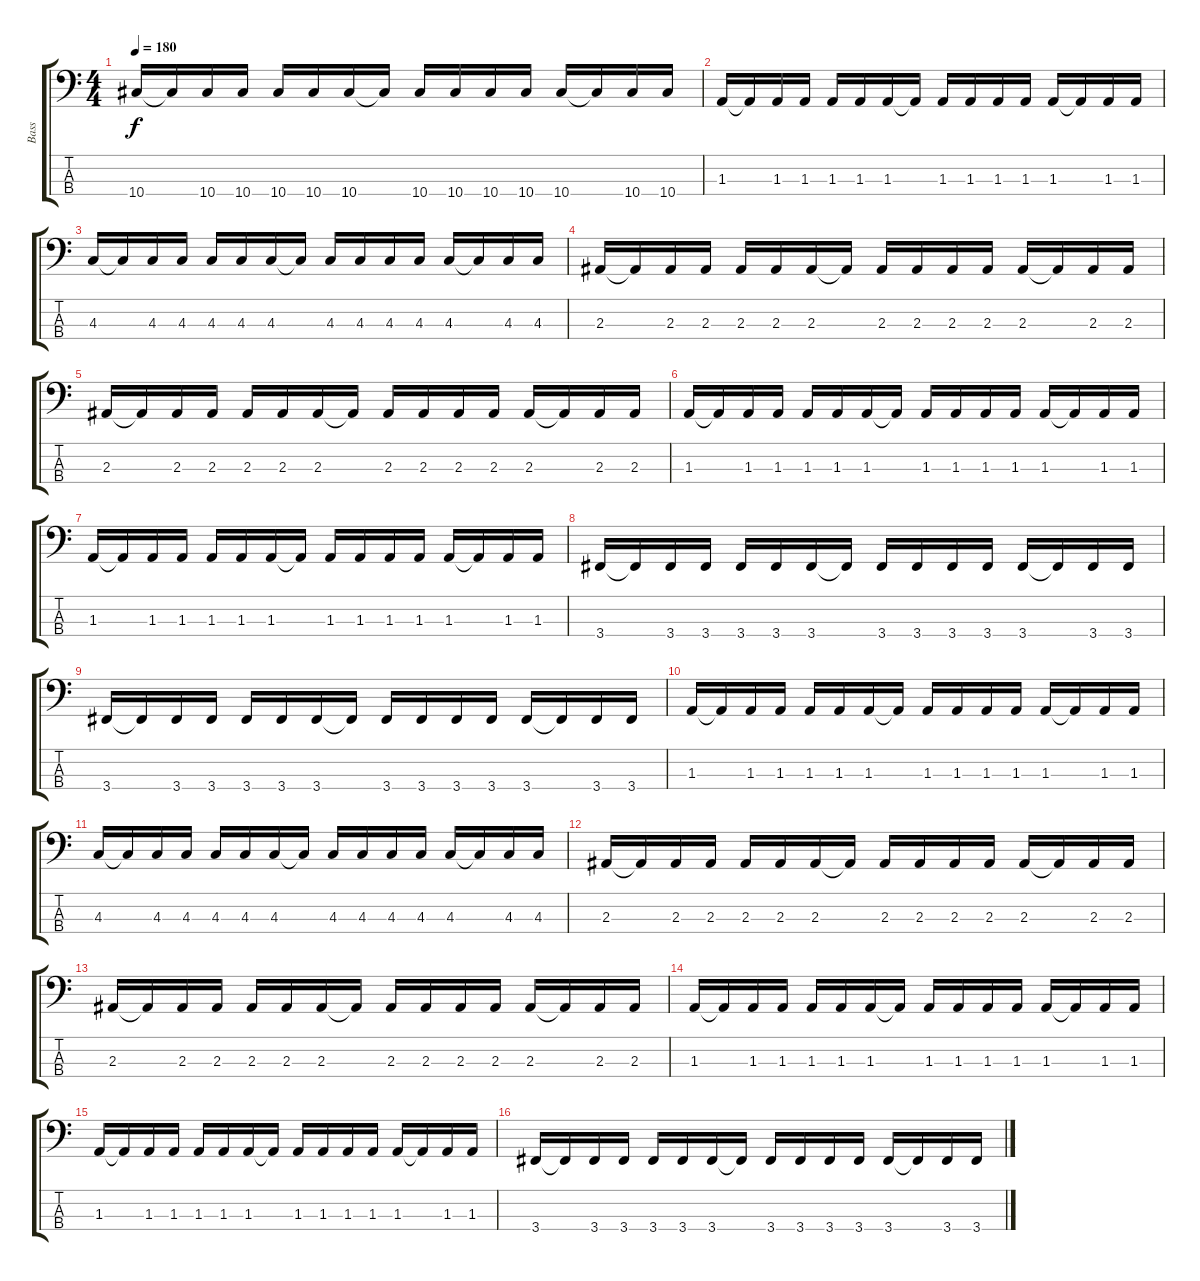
\track ("Bass" "Bass") {instrument electricbasspick}
\staff {score tabs}
\tuning (Gb2 Db2 Ab1 Eb1) {hide}
\ts (4 4)
\tempo 180
\clef f4
\ks c
10.4.16{dy f} 10.4{t}.16 10.4.16 10.4.16 10.4.16 10.4.16 10.4.16 10.4{t}.16 10.4.16 10.4.16 10.4.16 10.4.16 10.4.16 10.4{t}.16 10.4.16 10.4.16 |
1.3.16 1.3{t}.16 1.3.16 1.3.16 1.3.16 1.3.16 1.3.16 1.3{t}.16 1.3.16 1.3.16 1.3.16 1.3.16 1.3.16 1.3{t}.16 1.3.16 1.3.16 |
4.3.16 4.3{t}.16 4.3.16 4.3.16 4.3.16 4.3.16 4.3.16 4.3{t}.16 4.3.16 4.3.16 4.3.16 4.3.16 4.3.16 4.3{t}.16 4.3.16 4.3.16 |
2.3.16 2.3{t}.16 2.3.16 2.3.16 2.3.16 2.3.16 2.3.16 2.3{t}.16 2.3.16 2.3.16 2.3.16 2.3.16 2.3.16 2.3{t}.16 2.3.16 2.3.16 |
2.3.16 2.3{t}.16 2.3.16 2.3.16 2.3.16 2.3.16 2.3.16 2.3{t}.16 2.3.16 2.3.16 2.3.16 2.3.16 2.3.16 2.3{t}.16 2.3.16 2.3.16 |
1.3.16 1.3{t}.16 1.3.16 1.3.16 1.3.16 1.3.16 1.3.16 1.3{t}.16 1.3.16 1.3.16 1.3.16 1.3.16 1.3.16 1.3{t}.16 1.3.16 1.3.16 |
1.3.16 1.3{t}.16 1.3.16 1.3.16 1.3.16 1.3.16 1.3.16 1.3{t}.16 1.3.16 1.3.16 1.3.16 1.3.16 1.3.16 1.3{t}.16 1.3.16 1.3.16 |
3.4.16 3.4{t}.16 3.4.16 3.4.16 3.4.16 3.4.16 3.4.16 3.4{t}.16 3.4.16 3.4.16 3.4.16 3.4.16 3.4.16 3.4{t}.16 3.4.16 3.4.16 |
3.4.16 3.4{t}.16 3.4.16 3.4.16 3.4.16 3.4.16 3.4.16 3.4{t}.16 3.4.16 3.4.16 3.4.16 3.4.16 3.4.16 3.4{t}.16 3.4.16 3.4.16 |
1.3.16 1.3{t}.16 1.3.16 1.3.16 1.3.16 1.3.16 1.3.16 1.3{t}.16 1.3.16 1.3.16 1.3.16 1.3.16 1.3.16 1.3{t}.16 1.3.16 1.3.16 |
4.3.16 4.3{t}.16 4.3.16 4.3.16 4.3.16 4.3.16 4.3.16 4.3{t}.16 4.3.16 4.3.16 4.3.16 4.3.16 4.3.16 4.3{t}.16 4.3.16 4.3.16 |
2.3.16 2.3{t}.16 2.3.16 2.3.16 2.3.16 2.3.16 2.3.16 2.3{t}.16 2.3.16 2.3.16 2.3.16 2.3.16 2.3.16 2.3{t}.16 2.3.16 2.3.16 |
2.3.16 2.3{t}.16 2.3.16 2.3.16 2.3.16 2.3.16 2.3.16 2.3{t}.16 2.3.16 2.3.16 2.3.16 2.3.16 2.3.16 2.3{t}.16 2.3.16 2.3.16 |
1.3.16 1.3{t}.16 1.3.16 1.3.16 1.3.16 1.3.16 1.3.16 1.3{t}.16 1.3.16 1.3.16 1.3.16 1.3.16 1.3.16 1.3{t}.16 1.3.16 1.3.16 |
1.3.16 1.3{t}.16 1.3.16 1.3.16 1.3.16 1.3.16 1.3.16 1.3{t}.16 1.3.16 1.3.16 1.3.16 1.3.16 1.3.16 1.3{t}.16 1.3.16 1.3.16 |
3.4.16 3.4{t}.16 3.4.16 3.4.16 3.4.16 3.4.16 3.4.16 3.4{t}.16 3.4.16 3.4.16 3.4.16 3.4.16 3.4.16 3.4{t}.16 3.4.16 3.4.16
